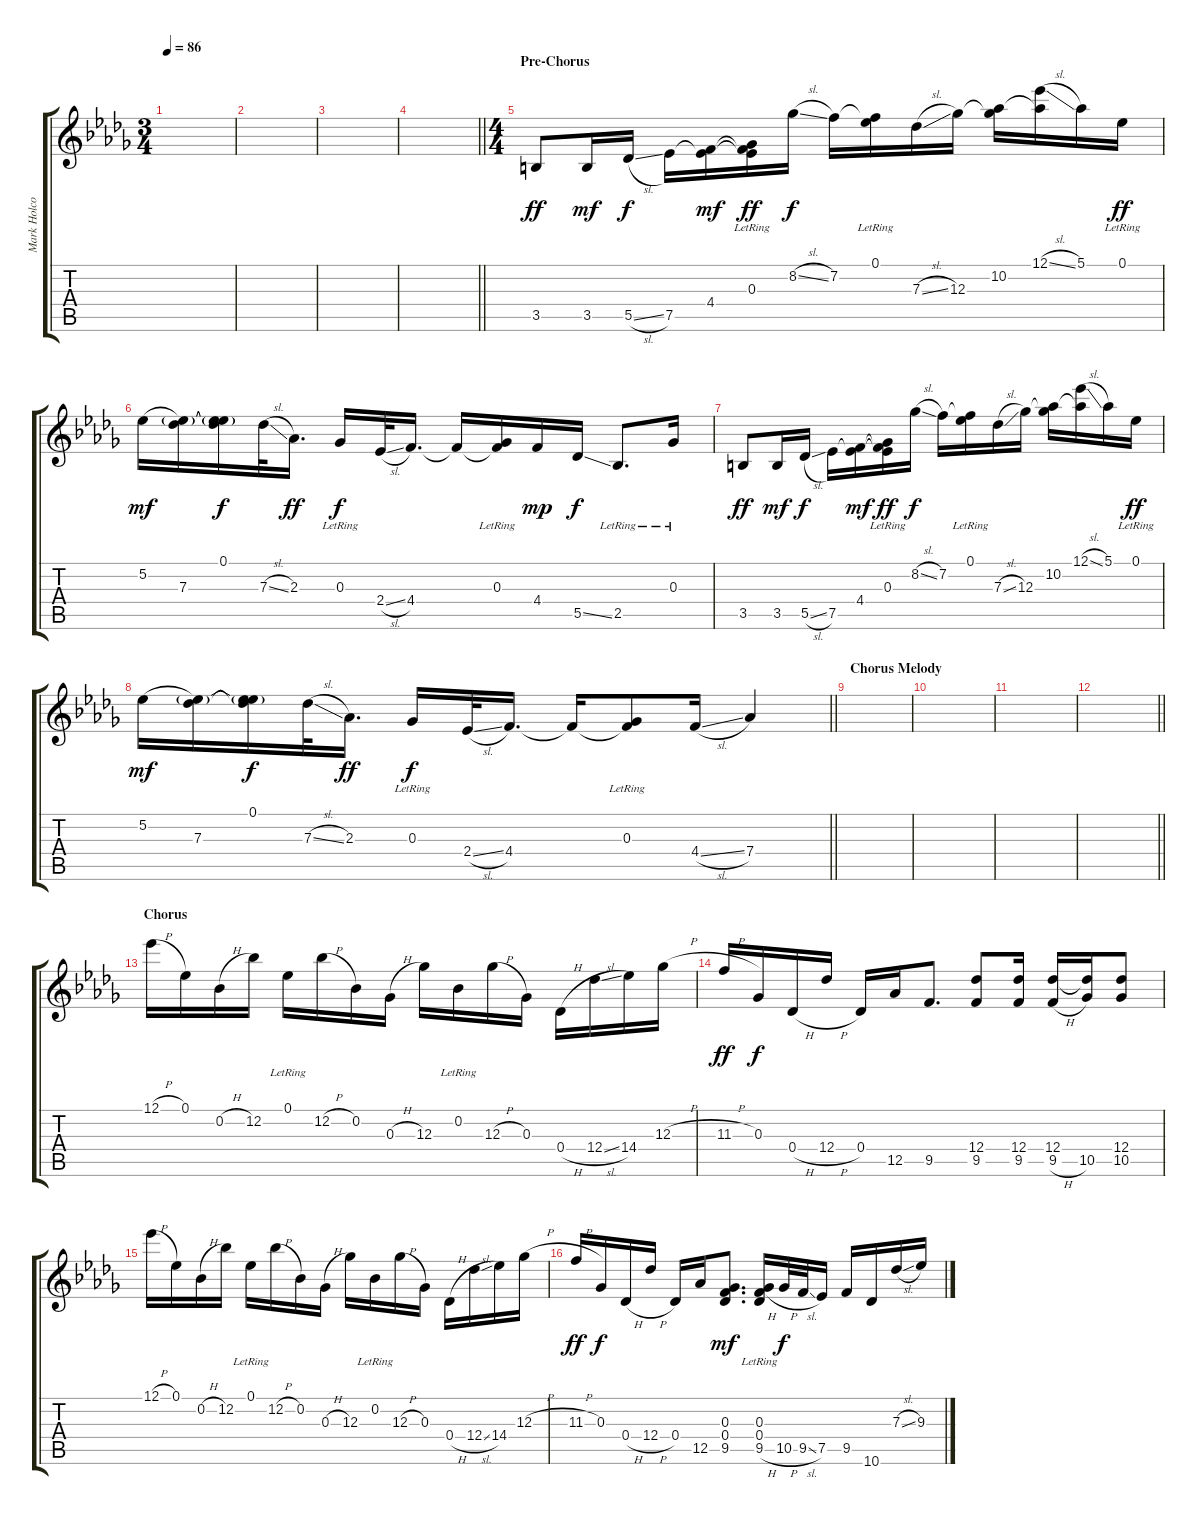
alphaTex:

\track ("Mark Holcomb - Acoustic Guitar" "Mark Holco") {instrument acousticguitarsteel}
\staff {score tabs}
\tuning (Eb4 Bb3 Gb3 Db3 Ab2 Eb2) {hide}
\ts (3 4)
\tempo 86
\clef g2
\ks bbminor
|
|
|
\barLineRight lightlight
|
\ts (4 4)
\section ("" "Pre-Chorus")
3.5.8{dy ff volume 11 balance 8} 3.5.16{dy mf} 5.5{sl}.16{dy f} 7.5.16 (4.4 7.5{t}).16{dy mf} (0.3{lr} 4.4{t} 7.5{t}).16{dy ff} 8.2{sl}.16{dy f} 7.2.16 (0.1{lr} 7.2{t}).16 7.3{sl}.16 12.3.16 (10.2 12.3{t}).16 (12.1{sl} 10.2{t}).16 5.1.16 0.1{lr}.16{dy ff} |
5.2{be (hold 0 0 60 0)}.16{dy mf} (5.2{t} 7.3).16 (0.1 5.2{t} 7.3{t}).16{dy f} 7.3{sl}.32 2.3.16{d dy ff} 0.3{lr}.16{dy f} 2.4{sl}.32 4.4.16{d} 4.4{t}.16 (0.3{lr} 4.4{t}).16 4.4.16{dy mp} 5.5{ss}.16{dy f} 2.5{lr}.8{d} 0.3{lr}.16 |
3.5.8{dy ff} 3.5.16{dy mf} 5.5{sl}.16{dy f} 7.5.16 (4.4 7.5{t}).16{dy mf} (0.3{lr} 4.4{t} 7.5{t}).16{dy ff} 8.2{sl}.16{dy f} 7.2.16 (0.1{lr} 7.2{t}).16 7.3{sl}.16 12.3.16 (10.2 12.3{t}).16 (12.1{sl} 10.2{t}).16 5.1.16 0.1{lr}.16{dy ff} |
\barLineRight lightlight
5.2{be (hold 0 0 60 0)}.16{dy mf} (5.2{t} 7.3).16 (0.1 5.2{t} 7.3{t}).16{dy f} 7.3{sl}.32 2.3.16{d dy ff} 0.3{lr}.16{dy f} 2.4{sl}.32 4.4.16{d} 4.4{t}.16 (0.3{lr} 4.4{t}).8 4.4{sl}.16 7.4.4 |
\section ("" "Chorus Melody")
|
|
|
\barLineRight lightlight
|
\section ("" "Chorus")
12.1{h}.16{volume 15} 0.1.16 0.2{h}.16 12.2.16 0.1{lr}.16 12.2{h}.16 0.2.16 0.3{h}.16 12.3.16 0.2{lr}.16 12.3{h}.16 0.3.16 0.4{h}.16 12.4{sl}.16 14.4.16 12.3{h}.16 |
11.3{h}.16{dy ff} 0.3.16{dy f} 0.4{h}.16 12.4{h}.16 0.4.16 12.5.16 9.5.8{d} (12.4 9.5).8 (12.4 9.5).16 (12.4 9.5{h}).16 (12.4{t} 10.5).16 (12.4 10.5).8 |
12.1{h}.16 0.1.16 0.2{h}.16 12.2.16 0.1{lr}.16 12.2{h}.16 0.2.16 0.3{h}.16 12.3.16 0.2{lr}.16 12.3{h}.16 0.3.16 0.4{h}.16 12.4{sl}.16 14.4.16 12.3{h}.16 |
11.3{h}.16{dy ff} 0.3.16{dy f} 0.4{h}.16 12.4{h}.16 0.4.16 12.5.16 (0.3 0.4 9.5).8{d dy mf} (0.3{lr} 0.4{lr} 9.5{h}).16 10.5{h}.32{dy f} 9.5{sl}.32 7.5.16 9.5.16 10.6.16 7.3{sl}.16 9.3.16
